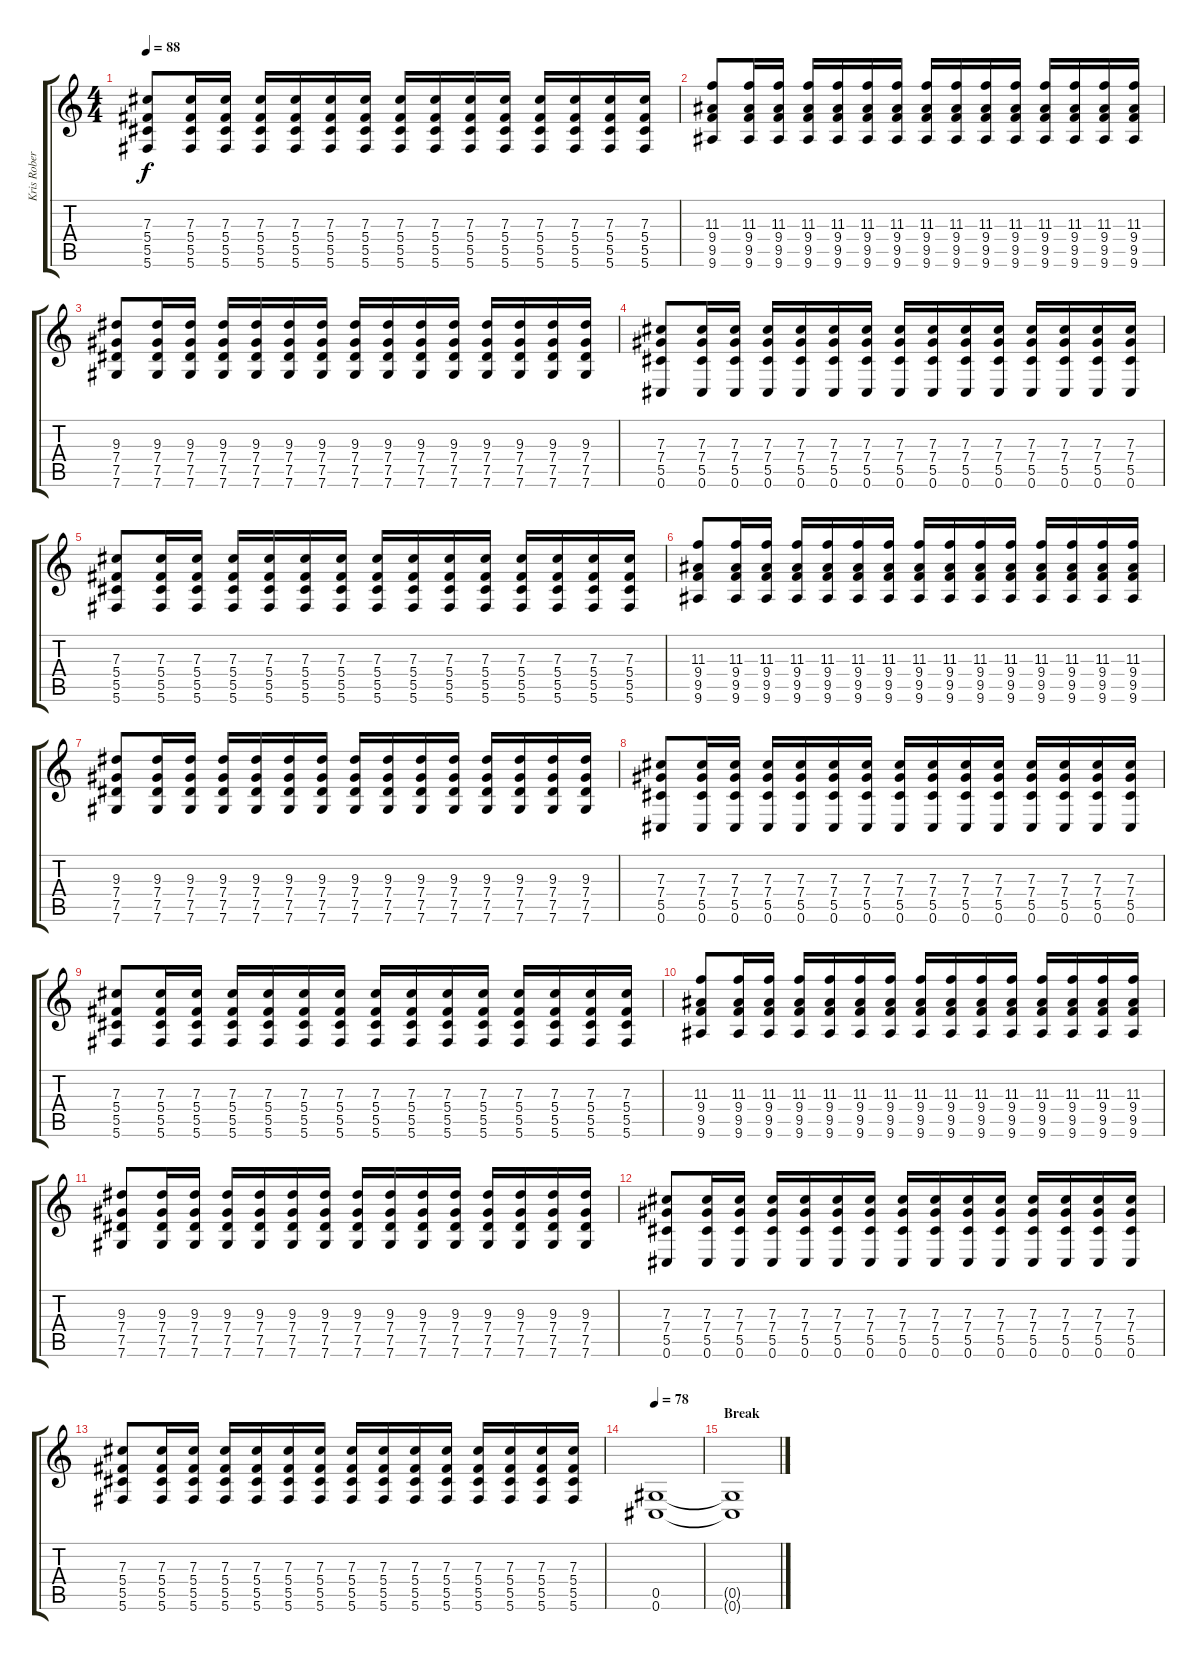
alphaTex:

\track ("Kris Roberts" "Kris Rober") {instrument distortionguitar}
\staff {score tabs}
\tuning (Eb4 Bb3 Gb3 Db3 Ab2 Db2) {hide}
\ts (4 4)
\tempo 88
\clef g2
\ks c
(7.3 5.4 5.5 5.6).8{dy f} (7.3 5.4 5.5 5.6).16 (7.3 5.4 5.5 5.6).16 (7.3 5.4 5.5 5.6).16 (7.3 5.4 5.5 5.6).16 (7.3 5.4 5.5 5.6).16 (7.3 5.4 5.5 5.6).16 (7.3 5.4 5.5 5.6).16 (7.3 5.4 5.5 5.6).16 (7.3 5.4 5.5 5.6).16 (7.3 5.4 5.5 5.6).16 (7.3 5.4 5.5 5.6).16 (7.3 5.4 5.5 5.6).16 (7.3 5.4 5.5 5.6).16 (7.3 5.4 5.5 5.6).16 |
(11.3 9.4 9.5 9.6).8 (11.3 9.4 9.5 9.6).16 (11.3 9.4 9.5 9.6).16 (11.3 9.4 9.5 9.6).16 (11.3 9.4 9.5 9.6).16 (11.3 9.4 9.5 9.6).16 (11.3 9.4 9.5 9.6).16 (11.3 9.4 9.5 9.6).16 (11.3 9.4 9.5 9.6).16 (11.3 9.4 9.5 9.6).16 (11.3 9.4 9.5 9.6).16 (11.3 9.4 9.5 9.6).16 (11.3 9.4 9.5 9.6).16 (11.3 9.4 9.5 9.6).16 (11.3 9.4 9.5 9.6).16 |
(9.3 7.4 7.5 7.6).8 (9.3 7.4 7.5 7.6).16 (9.3 7.4 7.5 7.6).16 (9.3 7.4 7.5 7.6).16 (9.3 7.4 7.5 7.6).16 (9.3 7.4 7.5 7.6).16 (9.3 7.4 7.5 7.6).16 (9.3 7.4 7.5 7.6).16 (9.3 7.4 7.5 7.6).16 (9.3 7.4 7.5 7.6).16 (9.3 7.4 7.5 7.6).16 (9.3 7.4 7.5 7.6).16 (9.3 7.4 7.5 7.6).16 (9.3 7.4 7.5 7.6).16 (9.3 7.4 7.5 7.6).16 |
(7.3 7.4 5.5 0.6).8 (7.3 7.4 5.5 0.6).16 (7.3 7.4 5.5 0.6).16 (7.3 7.4 5.5 0.6).16 (7.3 7.4 5.5 0.6).16 (7.3 7.4 5.5 0.6).16 (7.3 7.4 5.5 0.6).16 (7.3 7.4 5.5 0.6).16 (7.3 7.4 5.5 0.6).16 (7.3 7.4 5.5 0.6).16 (7.3 7.4 5.5 0.6).16 (7.3 7.4 5.5 0.6).16 (7.3 7.4 5.5 0.6).16 (7.3 7.4 5.5 0.6).16 (7.3 7.4 5.5 0.6).16 |
(7.3 5.4 5.5 5.6).8 (7.3 5.4 5.5 5.6).16 (7.3 5.4 5.5 5.6).16 (7.3 5.4 5.5 5.6).16 (7.3 5.4 5.5 5.6).16 (7.3 5.4 5.5 5.6).16 (7.3 5.4 5.5 5.6).16 (7.3 5.4 5.5 5.6).16 (7.3 5.4 5.5 5.6).16 (7.3 5.4 5.5 5.6).16 (7.3 5.4 5.5 5.6).16 (7.3 5.4 5.5 5.6).16 (7.3 5.4 5.5 5.6).16 (7.3 5.4 5.5 5.6).16 (7.3 5.4 5.5 5.6).16 |
(11.3 9.4 9.5 9.6).8 (11.3 9.4 9.5 9.6).16 (11.3 9.4 9.5 9.6).16 (11.3 9.4 9.5 9.6).16 (11.3 9.4 9.5 9.6).16 (11.3 9.4 9.5 9.6).16 (11.3 9.4 9.5 9.6).16 (11.3 9.4 9.5 9.6).16 (11.3 9.4 9.5 9.6).16 (11.3 9.4 9.5 9.6).16 (11.3 9.4 9.5 9.6).16 (11.3 9.4 9.5 9.6).16 (11.3 9.4 9.5 9.6).16 (11.3 9.4 9.5 9.6).16 (11.3 9.4 9.5 9.6).16 |
(9.3 7.4 7.5 7.6).8 (9.3 7.4 7.5 7.6).16 (9.3 7.4 7.5 7.6).16 (9.3 7.4 7.5 7.6).16 (9.3 7.4 7.5 7.6).16 (9.3 7.4 7.5 7.6).16 (9.3 7.4 7.5 7.6).16 (9.3 7.4 7.5 7.6).16 (9.3 7.4 7.5 7.6).16 (9.3 7.4 7.5 7.6).16 (9.3 7.4 7.5 7.6).16 (9.3 7.4 7.5 7.6).16 (9.3 7.4 7.5 7.6).16 (9.3 7.4 7.5 7.6).16 (9.3 7.4 7.5 7.6).16 |
(7.3 7.4 5.5 0.6).8 (7.3 7.4 5.5 0.6).16 (7.3 7.4 5.5 0.6).16 (7.3 7.4 5.5 0.6).16 (7.3 7.4 5.5 0.6).16 (7.3 7.4 5.5 0.6).16 (7.3 7.4 5.5 0.6).16 (7.3 7.4 5.5 0.6).16 (7.3 7.4 5.5 0.6).16 (7.3 7.4 5.5 0.6).16 (7.3 7.4 5.5 0.6).16 (7.3 7.4 5.5 0.6).16 (7.3 7.4 5.5 0.6).16 (7.3 7.4 5.5 0.6).16 (7.3 7.4 5.5 0.6).16 |
(7.3 5.4 5.5 5.6).8 (7.3 5.4 5.5 5.6).16 (7.3 5.4 5.5 5.6).16 (7.3 5.4 5.5 5.6).16 (7.3 5.4 5.5 5.6).16 (7.3 5.4 5.5 5.6).16 (7.3 5.4 5.5 5.6).16 (7.3 5.4 5.5 5.6).16 (7.3 5.4 5.5 5.6).16 (7.3 5.4 5.5 5.6).16 (7.3 5.4 5.5 5.6).16 (7.3 5.4 5.5 5.6).16 (7.3 5.4 5.5 5.6).16 (7.3 5.4 5.5 5.6).16 (7.3 5.4 5.5 5.6).16 |
(11.3 9.4 9.5 9.6).8 (11.3 9.4 9.5 9.6).16 (11.3 9.4 9.5 9.6).16 (11.3 9.4 9.5 9.6).16 (11.3 9.4 9.5 9.6).16 (11.3 9.4 9.5 9.6).16 (11.3 9.4 9.5 9.6).16 (11.3 9.4 9.5 9.6).16 (11.3 9.4 9.5 9.6).16 (11.3 9.4 9.5 9.6).16 (11.3 9.4 9.5 9.6).16 (11.3 9.4 9.5 9.6).16 (11.3 9.4 9.5 9.6).16 (11.3 9.4 9.5 9.6).16 (11.3 9.4 9.5 9.6).16 |
(9.3 7.4 7.5 7.6).8 (9.3 7.4 7.5 7.6).16 (9.3 7.4 7.5 7.6).16 (9.3 7.4 7.5 7.6).16 (9.3 7.4 7.5 7.6).16 (9.3 7.4 7.5 7.6).16 (9.3 7.4 7.5 7.6).16 (9.3 7.4 7.5 7.6).16 (9.3 7.4 7.5 7.6).16 (9.3 7.4 7.5 7.6).16 (9.3 7.4 7.5 7.6).16 (9.3 7.4 7.5 7.6).16 (9.3 7.4 7.5 7.6).16 (9.3 7.4 7.5 7.6).16 (9.3 7.4 7.5 7.6).16 |
(7.3 7.4 5.5 0.6).8 (7.3 7.4 5.5 0.6).16 (7.3 7.4 5.5 0.6).16 (7.3 7.4 5.5 0.6).16 (7.3 7.4 5.5 0.6).16 (7.3 7.4 5.5 0.6).16 (7.3 7.4 5.5 0.6).16 (7.3 7.4 5.5 0.6).16 (7.3 7.4 5.5 0.6).16 (7.3 7.4 5.5 0.6).16 (7.3 7.4 5.5 0.6).16 (7.3 7.4 5.5 0.6).16 (7.3 7.4 5.5 0.6).16 (7.3 7.4 5.5 0.6).16 (7.3 7.4 5.5 0.6).16 |
(7.3 5.4 5.5 5.6).8 (7.3 5.4 5.5 5.6).16 (7.3 5.4 5.5 5.6).16 (7.3 5.4 5.5 5.6).16 (7.3 5.4 5.5 5.6).16 (7.3 5.4 5.5 5.6).16 (7.3 5.4 5.5 5.6).16 (7.3 5.4 5.5 5.6).16 (7.3 5.4 5.5 5.6).16 (7.3 5.4 5.5 5.6).16 (7.3 5.4 5.5 5.6).16 (7.3 5.4 5.5 5.6).16 (7.3 5.4 5.5 5.6).16 (7.3 5.4 5.5 5.6).16 (7.3 5.4 5.5 5.6).16 |
\tempo 78
(0.5 0.6).1{volume 0} |
\section ("" "Break")
(0.5{t} 0.6{t}).1
